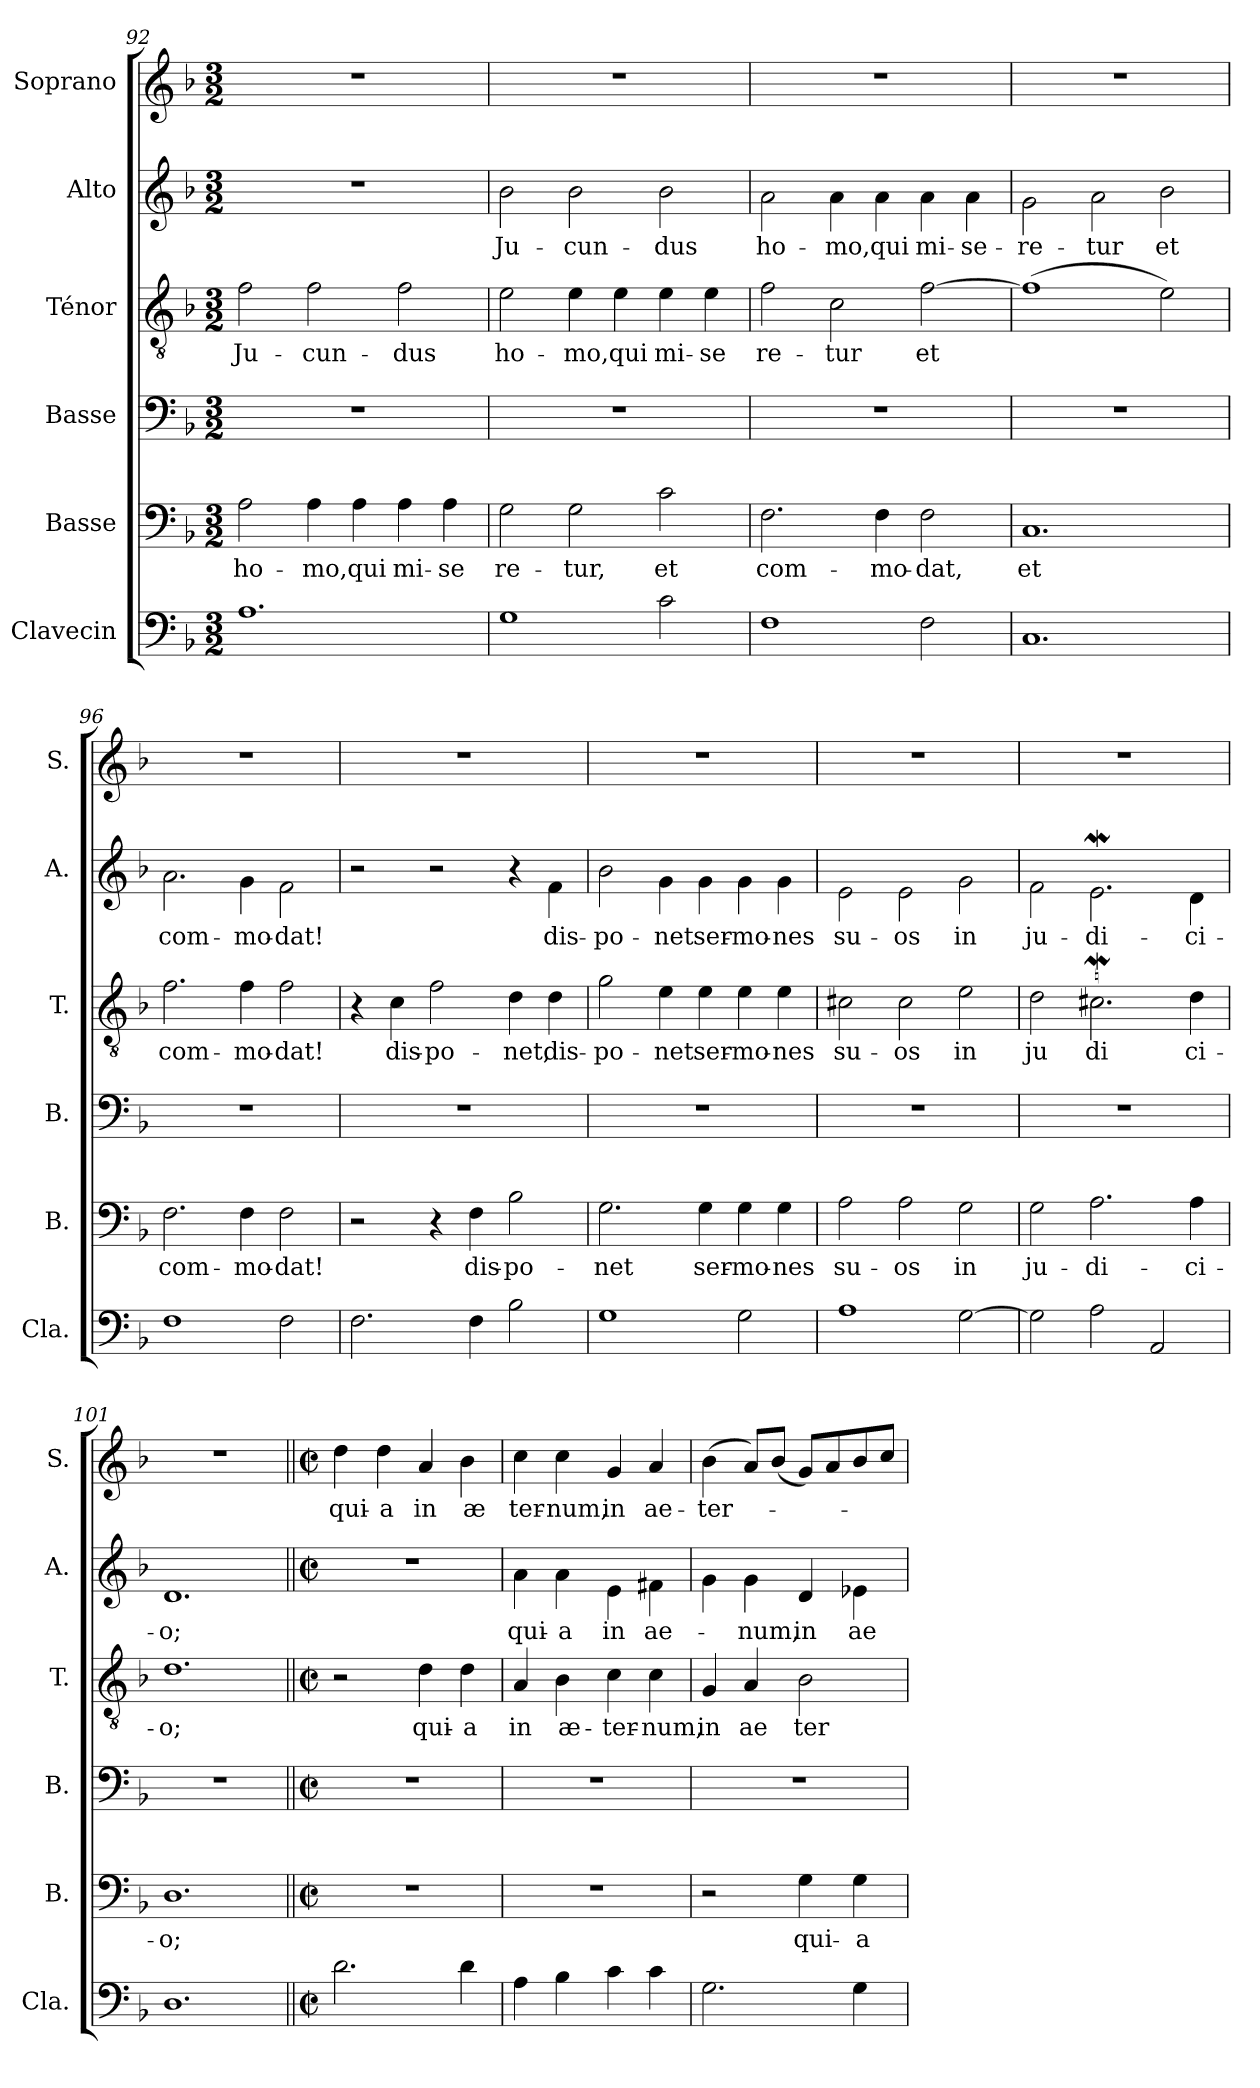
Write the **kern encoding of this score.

**kern	**kern	**text	**kern	**kern	**text	**kern	**text	**kern	**text
*part6	*part5	*part5	*part4	*part3	*part3	*part2	*part2	*part1	*part1
*staff6	*staff5	*staff5	*staff4	*staff3	*staff3	*staff2	*staff2	*staff1	*staff1
*I"Clavecin	*I"Basse	*	*I"Basse	*I"Ténor	*	*I"Alto	*	*I"Soprano	*
*I'Cla.	*I'B.	*	*I'B.	*I'T.	*	*I'A.	*	*I'S.	*
*clefF4	*clefF4	*	*clefF4	*clefGv2	*	*clefG2	*	*clefG2	*
*k[b-]	*k[b-]	*	*k[b-]	*k[b-]	*	*k[b-]	*	*k[b-]	*
*M3/2	*M3/2	*	*M3/2	*M3/2	*	*M3/2	*	*M3/2	*
=92	=92	=92	=92	=92	=92	=92	=92	=92	=92
!	!	!LO:LY:b	!	!	!LO:LY:b	!	!	!	!
1.A	2A\	ho-	1.r	2f\	Ju-	1.r	.	1.r	.
!	!	!LO:LY:b	!	!	!LO:LY:b	!	!	!	!
.	4A\	-mo,	.	2f\	-cun-	.	.	.	.
!	!	!LO:LY:b	!	!	!	!	!	!	!
.	4A\	qui	.	.	.	.	.	.	.
!	!	!LO:LY:b	!	!	!LO:LY:b	!	!	!	!
.	4A\	mi-	.	2f\	-dus	.	.	.	.
!	!	!LO:LY:b	!	!	!	!	!	!	!
.	4A\	-se	.	.	.	.	.	.	.
=93	=93	=93	=93	=93	=93	=93	=93	=93	=93
!	!	!LO:LY:b	!	!	!LO:LY:b	!	!LO:LY:b	!	!
1G	2G\	re-	1.r	2e\	ho-	2b-\	Ju-	1.r	.
!	!	!LO:LY:b	!	!	!LO:LY:b	!	!LO:LY:b	!	!
.	2G\	-tur,	.	4e\	-mo,	2b-\	-cun-	.	.
!	!	!	!	!	!LO:LY:b	!	!	!	!
.	.	.	.	4e\	qui	.	.	.	.
!	!	!LO:LY:b	!	!	!LO:LY:b	!	!LO:LY:b	!	!
2c\	2c\	et	.	4e\	mi-	2b-\	-dus	.	.
!	!	!	!	!	!LO:LY:b	!	!	!	!
.	.	.	.	4e\	-se	.	.	.	.
=94	=94	=94	=94	=94	=94	=94	=94	=94	=94
!	!	!LO:LY:b	!	!	!LO:LY:b	!	!LO:LY:b	!	!
1F	2.F\	com-	1.r	2f\	re-	2a\	ho-	1.r	.
!	!	!	!	!	!LO:LY:b	!	!LO:LY:b	!	!
.	.	.	.	2c\	-tur	4a\	-mo,	.	.
!	!	!LO:LY:b	!	!	!	!	!LO:LY:b	!	!
.	4F\	-mo-	.	.	.	4a\	qui	.	.
!	!	!LO:LY:b	!	!	!LO:LY:b	!	!LO:LY:b	!	!
2F\	2F\	-dat,	.	[2f\	et	4a\	mi-	.	.
!	!	!	!	!	!	!	!LO:LY:b	!	!
.	.	.	.	.	.	4a\	-se-	.	.
=95	=95	=95	=95	=95	=95	=95	=95	=95	=95
!	!	!LO:LY:b	!	!	!	!	!LO:LY:b	!	!
1.C	1.C	et	1.r	(>1f]	.	2g\	-re-	1.r	.
!	!	!	!	!	!	!	!LO:LY:b	!	!
.	.	.	.	.	.	2a\	-tur	.	.
!	!	!	!	!	!	!	!LO:LY:b	!	!
.	.	.	.	2e\)	.	2b-\	et	.	.
!!LO:LB:g=z
=96	=96	=96	=96	=96	=96	=96	=96	=96	=96
!	!	!LO:LY:b	!	!	!LO:LY:b	!	!LO:LY:b	!	!
1F	2.F\	com-	1.r	2.f\	com-	2.a\	com-	1.r	.
!	!	!LO:LY:b	!	!	!LO:LY:b	!	!LO:LY:b	!	!
.	4F\	-mo-	.	4f\	-mo-	4g\	-mo-	.	.
!	!	!LO:LY:b	!	!	!LO:LY:b	!	!LO:LY:b	!	!
2F\	2F\	-dat!	.	2f\	-dat!	2f\	-dat!	.	.
=97	=97	=97	=97	=97	=97	=97	=97	=97	=97
2.F\	2r	.	1.r	4r	.	2r	.	1.r	.
!	!	!	!	!	!LO:LY:b	!	!	!	!
.	.	.	.	4c\	dis-	.	.	.	.
!	!	!	!	!	!LO:LY:b	!	!	!	!
.	4r	.	.	2f\	-po-	2r	.	.	.
!	!	!LO:LY:b	!	!	!	!	!	!	!
4F\	4F\	dis-	.	.	.	.	.	.	.
!	!	!LO:LY:b	!	!	!LO:LY:b	!	!	!	!
2B-\	2B-\	-po-	.	4d\	-net,	4r	.	.	.
!	!	!	!	!	!LO:LY:b	!	!LO:LY:b	!	!
.	.	.	.	4d\	dis-	4f\	dis-	.	.
=98	=98	=98	=98	=98	=98	=98	=98	=98	=98
!	!	!LO:LY:b	!	!	!LO:LY:b	!	!LO:LY:b	!	!
1G	2.G\	-net	1.r	2g\	-po-	2b-\	-po-	1.r	.
!	!	!	!	!	!LO:LY:b	!	!LO:LY:b	!	!
.	.	.	.	4e\	-net	4g\	-net	.	.
!	!	!LO:LY:b	!	!	!LO:LY:b	!	!LO:LY:b	!	!
.	4G\	ser-	.	4e\	ser-	4g\	ser-	.	.
!	!	!LO:LY:b	!	!	!LO:LY:b	!	!LO:LY:b	!	!
2G\	4G\	-mo-	.	4e\	-mo-	4g\	-mo-	.	.
!	!	!LO:LY:b	!	!	!LO:LY:b	!	!LO:LY:b	!	!
.	4G\	-nes	.	4e\	-nes	4g\	-nes	.	.
=99	=99	=99	=99	=99	=99	=99	=99	=99	=99
!	!	!LO:LY:b	!	!	!LO:LY:b	!	!LO:LY:b	!	!
1A	2A\	su-	1.r	2c#X\	su-	2e\	su-	1.r	.
!	!	!LO:LY:b	!	!	!LO:LY:b	!	!LO:LY:b	!	!
.	2A\	-os	.	2c#\	-os	2e\	-os	.	.
!	!	!LO:LY:b	!	!	!LO:LY:b	!	!LO:LY:b	!	!
[2G\	2G\	in	.	2e\	in	2g\	in	.	.
=100	=100	=100	=100	=100	=100	=100	=100	=100	=100
!	!	!LO:LY:b	!	!	!LO:LY:b	!	!LO:LY:b	!	!
2G\]	2G\	ju-	1.r	2d\	ju	2f\	ju-	1.r	.
!	!	!LO:LY:b	!	!	!LO:LY:b	!	!LO:LY:b	!	!
2A\	2.A\	-di-	.	2.c#XW\	di	2.eW\	-di-	.	.
2AA/	.	.	.	.	.	.	.	.	.
!	!	!LO:LY:b	!	!	!LO:LY:b	!	!LO:LY:b	!	!
.	4A\	-ci-	.	4d\	ci-	4d\	-ci-	.	.
=101	=101	=101	=101	=101	=101	=101	=101	=101	=101
!	!	!LO:LY:b	!	!	!LO:LY:b	!	!LO:LY:b	!	!
1.D	1.D	-o;	1.r	1.d	-o;	1.d	-o;	1.r	.
=102||	=102||	=102||	=102||	=102||	=102||	=102||	=102||	=102||	=102||
*M2/2	*M2/2	*	*M2/2	*M2/2	*	*M2/2	*	*M2/2	*
*met(c|)	*met(c|)	*	*met(c|)	*met(c|)	*	*met(c|)	*	*met(c|)	*
!	!	!	!	!	!	!	!	!	!LO:LY:b
2.d\	1r	.	1r	2r	.	1r	.	4dd\	qui-
!	!	!	!	!	!	!	!	!	!LO:LY:b
.	.	.	.	.	.	.	.	4dd\	-a
!	!	!	!	!	!LO:LY:b	!	!	!	!LO:LY:b
.	.	.	.	4d\	qui-	.	.	4a/	in
!	!	!	!	!	!LO:LY:b	!	!	!	!LO:LY:b
4d\	.	.	.	4d\	-a	.	.	4b-\	æ
!!LO:PB:g=z
=103	=103	=103	=103	=103	=103	=103	=103	=103	=103
!	!	!	!	!	!LO:LY:b	!	!LO:LY:b	!	!LO:LY:b
4A\	1r	.	1r	4A/	in	4a\	qui-	4cc\	ter-
!	!	!	!	!	!LO:LY:b	!	!LO:LY:b	!	!LO:LY:b
4B-\	.	.	.	4B-\	æ-	4a\	-a	4cc\	-num,
!	!	!	!	!	!LO:LY:b	!	!LO:LY:b	!	!LO:LY:b
4c\	.	.	.	4c\	-ter-	4e\	in	4g/	in
!	!	!	!	!	!LO:LY:b	!	!LO:LY:b	!	!LO:LY:b
4c\	.	.	.	4c\	-num,	4f#X\	ae-	4a/	ae-
=104	=104	=104	=104	=104	=104	=104	=104	=104	=104
!	!	!	!	!	!LO:LY:b	!	!	!	!LO:LY:b
2.G\	2r	.	1r	4G/	in	4g\	.	(>4b-\	-ter-
!	!	!	!	!	!LO:LY:b	!	!LO:LY:b	!	!
.	.	.	.	4A/	ae	4g\	-num,	8a/L)	.
.	.	.	.	.	.	.	.	(<8b-/J	.
!	!	!LO:LY:b	!	!	!LO:LY:b	!	!LO:LY:b	!	!
.	4G\	qui-	.	2B-\	ter-	4d/	in	8g/L)	.
.	.	.	.	.	.	.	.	8a/	.
!	!	!LO:LY:b	!	!	!	!	!LO:LY:b	!	!
4G\	4G\	-a	.	.	.	4e-X\	ae-	8b-/	.
.	.	.	.	.	.	.	.	8cc/J	.
=	=	=	=	=	=	=	=	=	=
*-	*-	*-	*-	*-	*-	*-	*-	*-	*-
